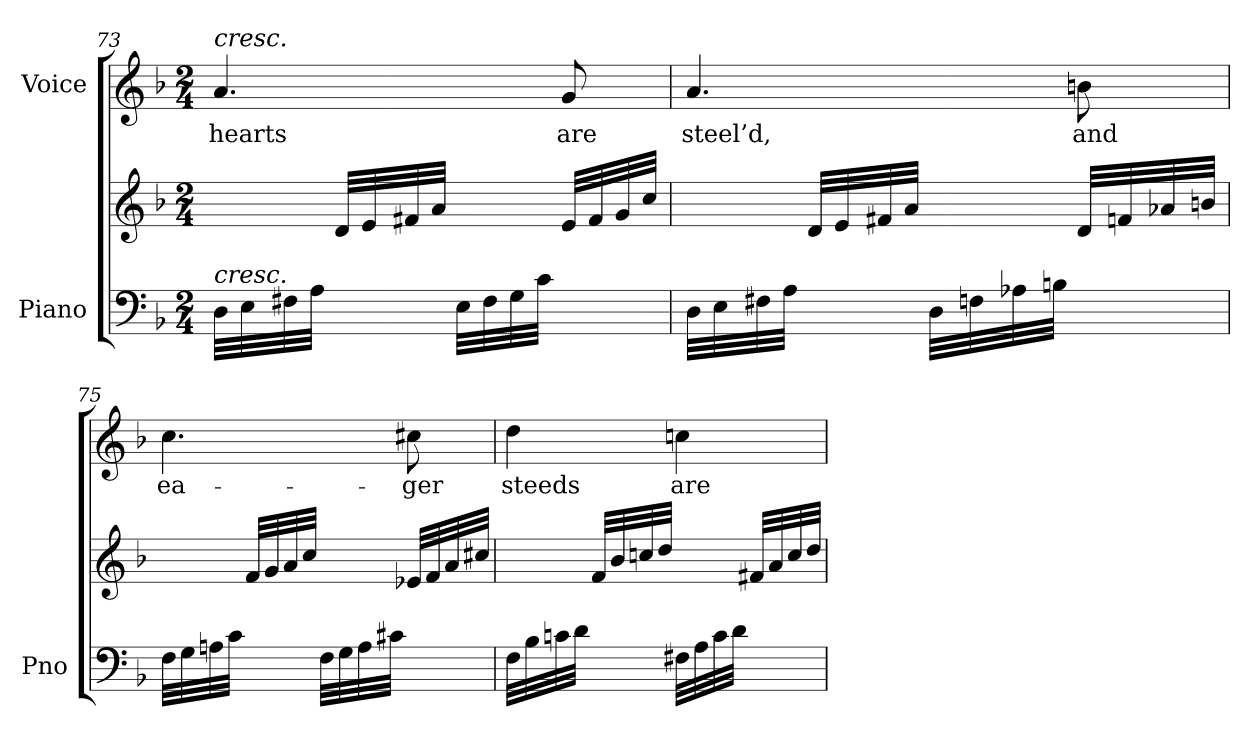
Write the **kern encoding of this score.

**kern	**kern	**kern	**text
*part2	*part2	*part1	*part1
*staff3	*staff2	*staff1	*staff1
*I"Piano	*	*I"Voice	*
*I'Pno	*	*	*
!!LO:PB:g=z
*clefF4	*clefG2	*clefG2	*
*k[b-]	*k[b-]	*k[b-]	*
*M2/4	*M2/4	*M2/4	*
=73	=73	=73	=73
*	*^	*	*
!	!	!	!LO:TX:a:i:t=cresc.	!
!LO:TX:a:i:t=cresc.	!	!	!	!
!	!	!	!	!LO:LY:b
(>32D\LLL	2ryy	8ryy	4.a/	hearts
32E\	.	.	.	.
32F#X\	.	.	.	.
32A\JJJ	.	.	.	.
8ryy	.	32d/LLL	.	.
.	.	32e/	.	.
.	.	32f#X/	.	.
.	.	32a/JJJ)	.	.
(>32E\LLL	.	8ryy	.	.
32F#\	.	.	.	.
32G\	.	.	.	.
32c\JJJ	.	.	.	.
!	!	!	!	!LO:LY:b
8ryy	.	32e/LLL	8g/	are
.	.	32f#/	.	.
.	.	32g/	.	.
.	.	32cc/JJJ)	.	.
=74	=74	=74	=74	=74
!	!	!	!	!LO:LY:b
(>32D\LLL	2ryy	8ryy	4.a/	steel’d,
32E\	.	.	.	.
32F#X\	.	.	.	.
32A\JJJ	.	.	.	.
8ryy	.	32d/LLL	.	.
.	.	32e/	.	.
.	.	32f#X/	.	.
.	.	32a/JJJ)	.	.
(>32D\LLL	.	8ryy	.	.
32Fn\	.	.	.	.
32A-X\	.	.	.	.
32Bn\JJJ	.	.	.	.
!	!	!	!	!LO:LY:b
8ryy	.	32d/LLL	8bn\	and
.	.	32fn/	.	.
.	.	32a-X/	.	.
.	.	32bn/JJJ)	.	.
=75	=75	=75	=75	=75
!	!	!	!	!LO:LY:b
(>32F\LLL	2ryy	8ryy	4.cc\	ea-
32G\	.	.	.	.
32An\	.	.	.	.
32c\JJJ	.	.	.	.
8ryy	.	32f/LLL	.	.
.	.	32g/	.	.
.	.	32a/	.	.
.	.	32cc/JJJ)	.	.
(>32F\LLL	.	8ryy	.	.
32G\	.	.	.	.
32A\	.	.	.	.
32c#X\JJJ	.	.	.	.
!	!	!	!	!LO:LY:b
8ryy	.	32e-X/LLL	8cc#X\	-ger
.	.	32f/	.	.
.	.	32a/	.	.
.	.	32cc#X/JJJ)	.	.
!!LO:LB:g=z
=76	=76	=76	=76	=76
!	!	!	!	!LO:LY:b
(>32F\LLL	2ryy	8ryy	4dd\	steeds
32B-\	.	.	.	.
32cn\	.	.	.	.
32d\JJJ	.	.	.	.
8ryy	.	32f/LLL	.	.
.	.	32b-/	.	.
.	.	32ccn/	.	.
.	.	32dd/JJJ)	.	.
!	!	!	!	!LO:LY:b
(>32F#X\LLL	.	8ryy	4ccn\	are
32A\	.	.	.	.
32c\	.	.	.	.
32d\JJJ	.	.	.	.
8ryy	.	32f#X/LLL	.	.
.	.	32a/	.	.
.	.	32cc/	.	.
.	.	32dd/JJJ)	.	.
*	*v	*v	*	*
=	=	=	=
*-	*-	*-	*-
